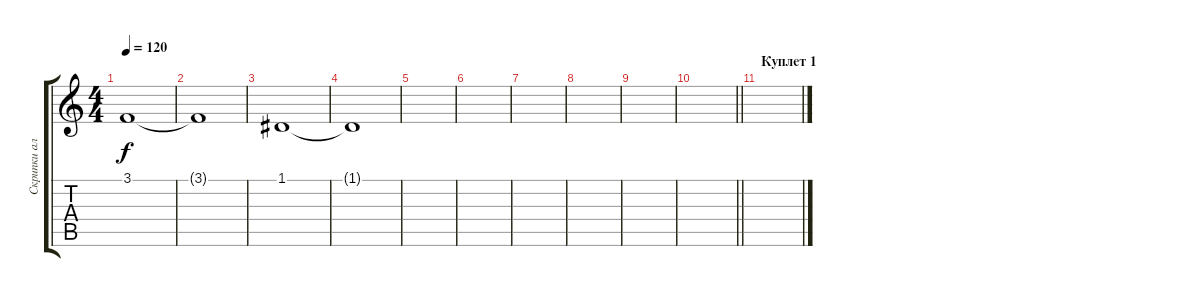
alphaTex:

\track ("Скрипки альтовые 2" "Скрипки ал") {instrument stringensemble1}
\staff {score tabs}
\tuning (D4 A3 F3 C3 G2 C2) {hide}
\ts (4 4)
\tempo 120
\clef g2
\ks c
3.1.1{dy f} |
3.1{t}.1 |
1.1.1{volume 5} |
1.1{t}.1 |
|
|
|
|
|
\barLineRight lightlight
|
\section ("" "Куплет 1")
